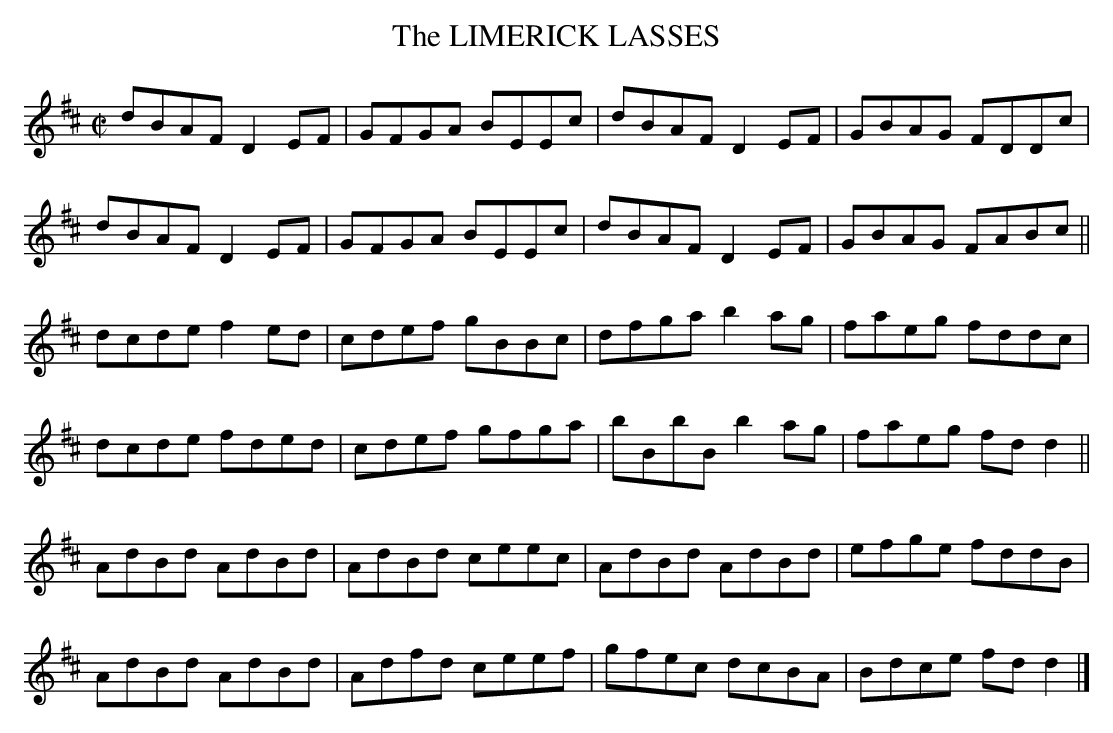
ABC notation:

X:1
T:LIMERICK LASSES, The
M:C|
L:1/8
K:D
dBAF D2EF|GFGA BEEc|dBAF D2EF|GBAG FDDc|
dBAF D2EF|GFGA BEEc|dBAF D2EF|GBAG FABc||
dcde f2ed|cdef gBBc|dfga b2ag|faeg fddc|
dcde fded|cdef gfga|bBbB b2ag|faeg fdd2||
AdBd AdBd|AdBd ceec|AdBd AdBd|efge fddB|
AdBd AdBd|Adfd ceef|gfec dcBA|Bdce fdd2|]
